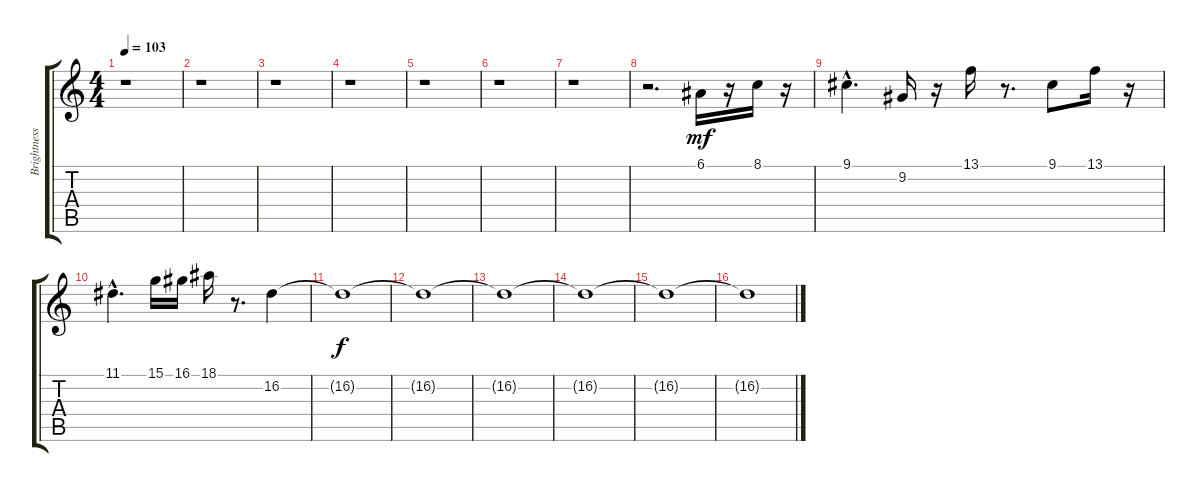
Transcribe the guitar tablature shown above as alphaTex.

\track ("Brightness" "Brightness") {instrument fx5brightness}
\staff {score tabs}
\tuning (E4 B3 G3 D3 A2 E2) {hide}
\ts (4 4)
\tempo 103
\clef g2
\ks c
r.1{dy mf} |
r.1 |
r.1 |
r.1 |
r.1 |
r.1 |
r.1 |
r.2{d} 6.1.16 r.16 8.1.16 r.16 |
9.1{hac}.4{d} 9.2.16 r.16 13.1.16 r.8{d} 9.1.8 13.1.16 r.16 |
11.1{hac}.4{d} 15.1.16 16.1.16 18.1.16 r.8{d} 16.2.4 |
16.2{t}.1{dy f} |
16.2{t}.1 |
16.2{t}.1 |
16.2{t}.1 |
16.2{t}.1 |
16.2{t}.1
